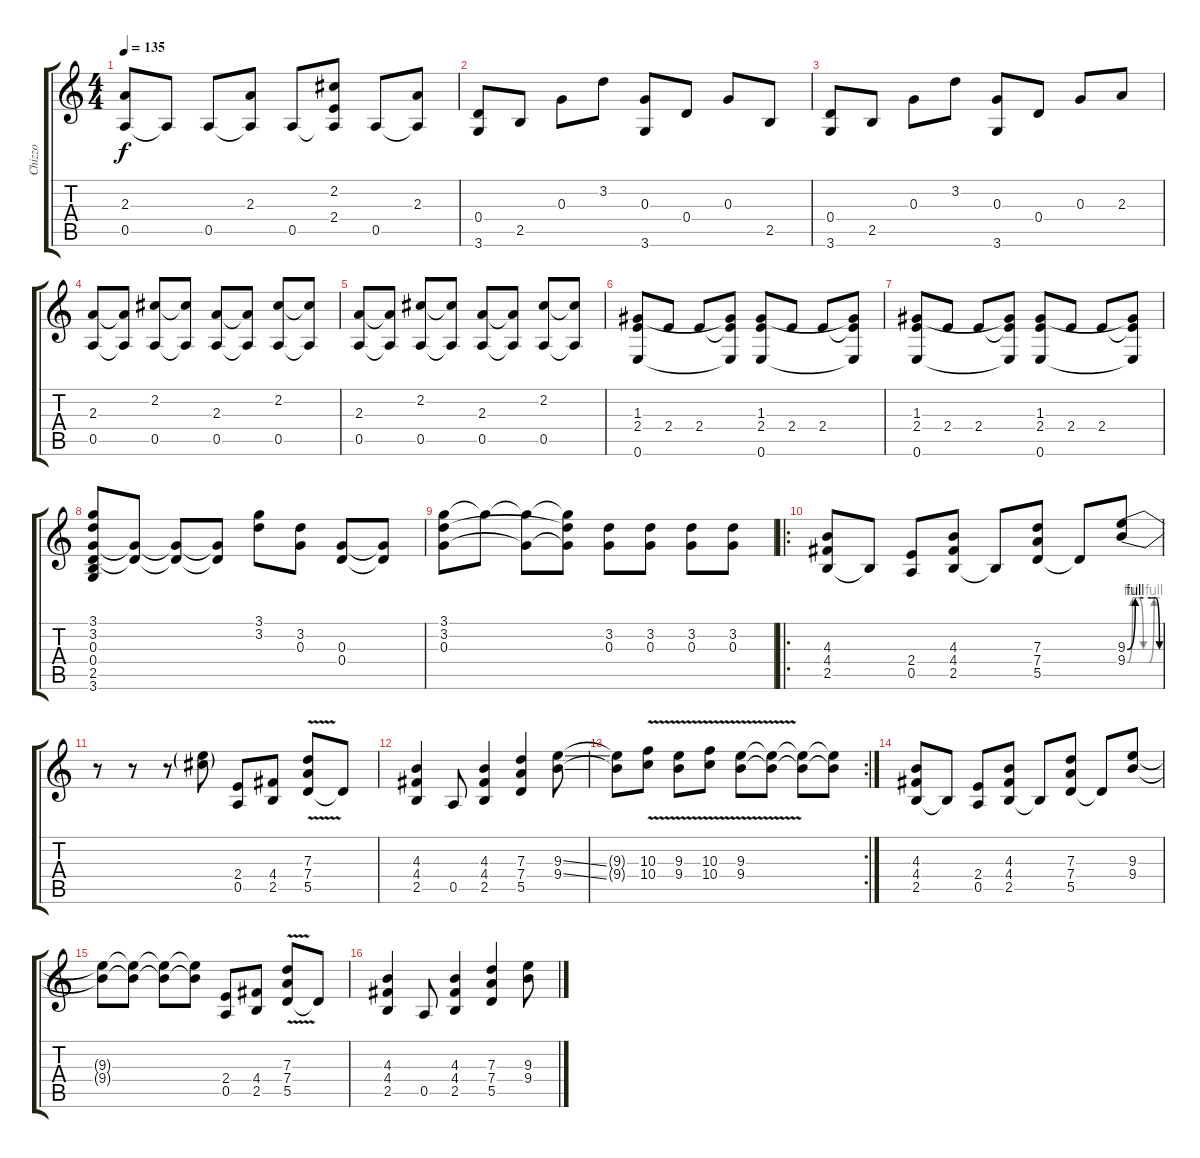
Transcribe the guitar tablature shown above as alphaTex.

\track ("Chizzo" "Chizzo") {instrument electricguitarjazz}
\staff {score tabs}
\tuning (E4 B3 G3 D3 A2 E2) {hide}
\ts (4 4)
\tempo 135
\clef g2
\ks c
(2.3 0.5).8{dy f} 0.5{t}.8 0.5.8 (2.3 0.5{t}).8 0.5.8 (2.2 2.4 0.5{t}).8 0.5.8 (2.3 0.5{t}).8 |
(0.4 3.6).8 2.5.8 0.3.8 3.2.8 (0.3 3.6).8 0.4.8 0.3.8 2.5.8 |
(0.4 3.6).8 2.5.8 0.3.8 3.2.8 (0.3 3.6).8 0.4.8 0.3.8 2.3.8 |
(2.3 0.5).8 (2.3{t} 0.5{t}).8 (2.2 0.5).8 (2.2{t} 0.5{t}).8 (2.3 0.5).8 (2.3{t} 0.5{t}).8 (2.2 0.5).8 (2.2{t} 0.5{t}).8 |
(2.3 0.5).8 (2.3{t} 0.5{t}).8 (2.2 0.5).8 (2.2{t} 0.5{t}).8 (2.3 0.5).8 (2.3{t} 0.5{t}).8 (2.2 0.5).8 (2.2{t} 0.5{t}).8 |
(1.3 2.4 0.6).8 2.4.8 2.4.8 (1.3{t} 2.4{t} 0.6{t}).8 (1.3 2.4 0.6).8 2.4.8 2.4.8 (1.3{t} 2.4{t} 0.6{t}).8 |
(1.3 2.4 0.6).8 2.4.8 2.4.8 (1.3{t} 2.4{t} 0.6{t}).8 (1.3 2.4 0.6).8 2.4.8 2.4.8 (1.3{t} 2.4{t} 0.6{t}).8 |
(3.1 3.2 0.3 0.4 2.5 3.6).8 (0.3{t} 0.4{t}).8 (0.3{t} 0.4{t}).8 (0.3{t} 0.4{t}).8 (3.1 3.2).8 (3.2 0.3).8 (0.3 0.4).8 (0.3{t} 0.4{t}).8 |
(3.1 3.2 0.3).8 3.1{t}.8 (3.1{t} 0.3{t}).8 (3.1{t} 3.2{t} 0.3{t}).8 (3.2 0.3).8 (3.2 0.3).8 (3.2 0.3).8 (3.2 0.3).8 |
\ro
(4.3 4.4 2.5).8{instrument distortionguitar} 2.5{t}.8 (2.4 0.5).8 (4.3 4.4 2.5).8 2.5{t}.8 (7.3 7.4 5.5).8 5.5{t}.8 (9.3{be (custom 0 0 15 4 30 4 45 4 52 4 60 0)} 9.4{be (custom 0 0 10 4 20 4 30 0 40 0 50 4 60 4)}).8 |
r.8 r.8 r.8 (9.3{t} 9.4{t}).8 (2.4 0.5).8 (4.4 2.5).8 (7.3{v} 7.4 5.5).8 5.5{t}.8 |
(4.3 4.4 2.5).4 0.5.8 (4.3 4.4 2.5).4 (7.3 7.4 5.5).4 (9.3{ss} 9.4{ss}).8 |
\rc 2
(9.3{t} 9.4{t}).8 (10.3{v} 10.4).8 (9.3{v} 9.4).8 (10.3{v} 10.4).8 (9.3{v} 9.4).8 (9.3{t} 9.4{t}).8 (9.3{t} 9.4{t}).8 (9.3{t} 9.4{t}).8 |
(4.3 4.4 2.5).8{instrument distortionguitar} 2.5{t}.8 (2.4 0.5).8 (4.3 4.4 2.5).8 2.5{t}.8 (7.3 7.4 5.5).8 5.5{t}.8 (9.3 9.4).8 |
(9.3{t} 9.4{t}).8 (9.3{t} 9.4{t}).8 (9.3{t} 9.4{t}).8 (9.3{t} 9.4{t}).8 (2.4 0.5).8 (4.4 2.5).8 (7.3{v} 7.4 5.5).8 5.5{t}.8 |
(4.3 4.4 2.5).4 0.5.8 (4.3 4.4 2.5).4 (7.3 7.4 5.5).4 (9.3{ss} 9.4{ss}).8
